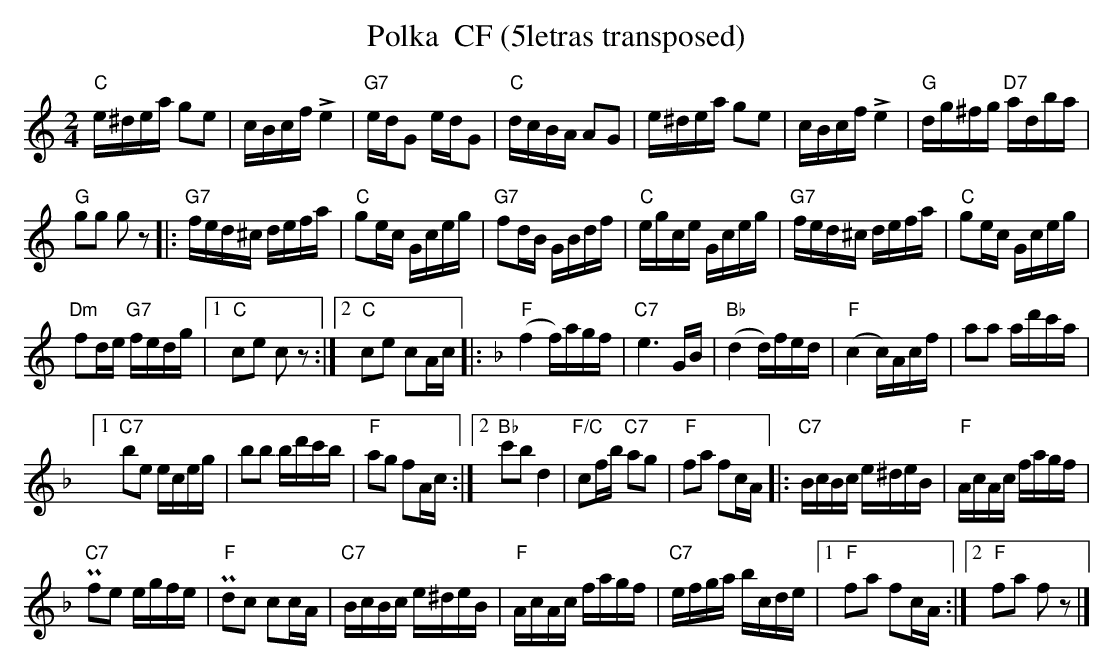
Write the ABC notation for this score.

X:1
T: Polka  CF (5letras transposed)
M:2/4
L:1/16
K:C transpose=3 %%MIDI gchordon
"C"e^dea g2e2 | cBcf !>!e4 | "G7"edG2 edG2 | "C"dcBA A2G2 | e^dea g2e2 | cBcf !>!e4 | "G"dg^fg "D7"adba |
"G"g2g2 g2z2 |: "G7"fed^c defa | "C"g2ec Gceg | "G7"f2dB GBdf | "C"egce Gceg | "G7"fed^c defa | "C"g2ec Gceg |
"Dm"f2de "G7"fedg |1 "C"c2e2 c2z2 :|2 "C"c2e2 c2Ac |: [K:F] ("F"f4 f)agf | "C7"e6GB | ("Bb"d4d)fed | ("F"c4c)Acf | a2a2 ad'c'a |1
"C7"b2e2 eceg | b2b2 bd'c'b | "F"a2g2 f2Ac :|2 "Bb"c'2b2 d4 | "F/C"c2fb "C7"a2g2 | "F"f2a2 f2cA |: "C7"BcBc e^deB | "F"AcAc fagf |
P"C7"f2e2 egfe | P"F"d2c2 c2cA | "C7"BcBc e^deB | "F"AcAc fagf | "C7"efga bcde |1 "F"f2a2 f2cA :|2 "F"f2a2 f2z2 |]
